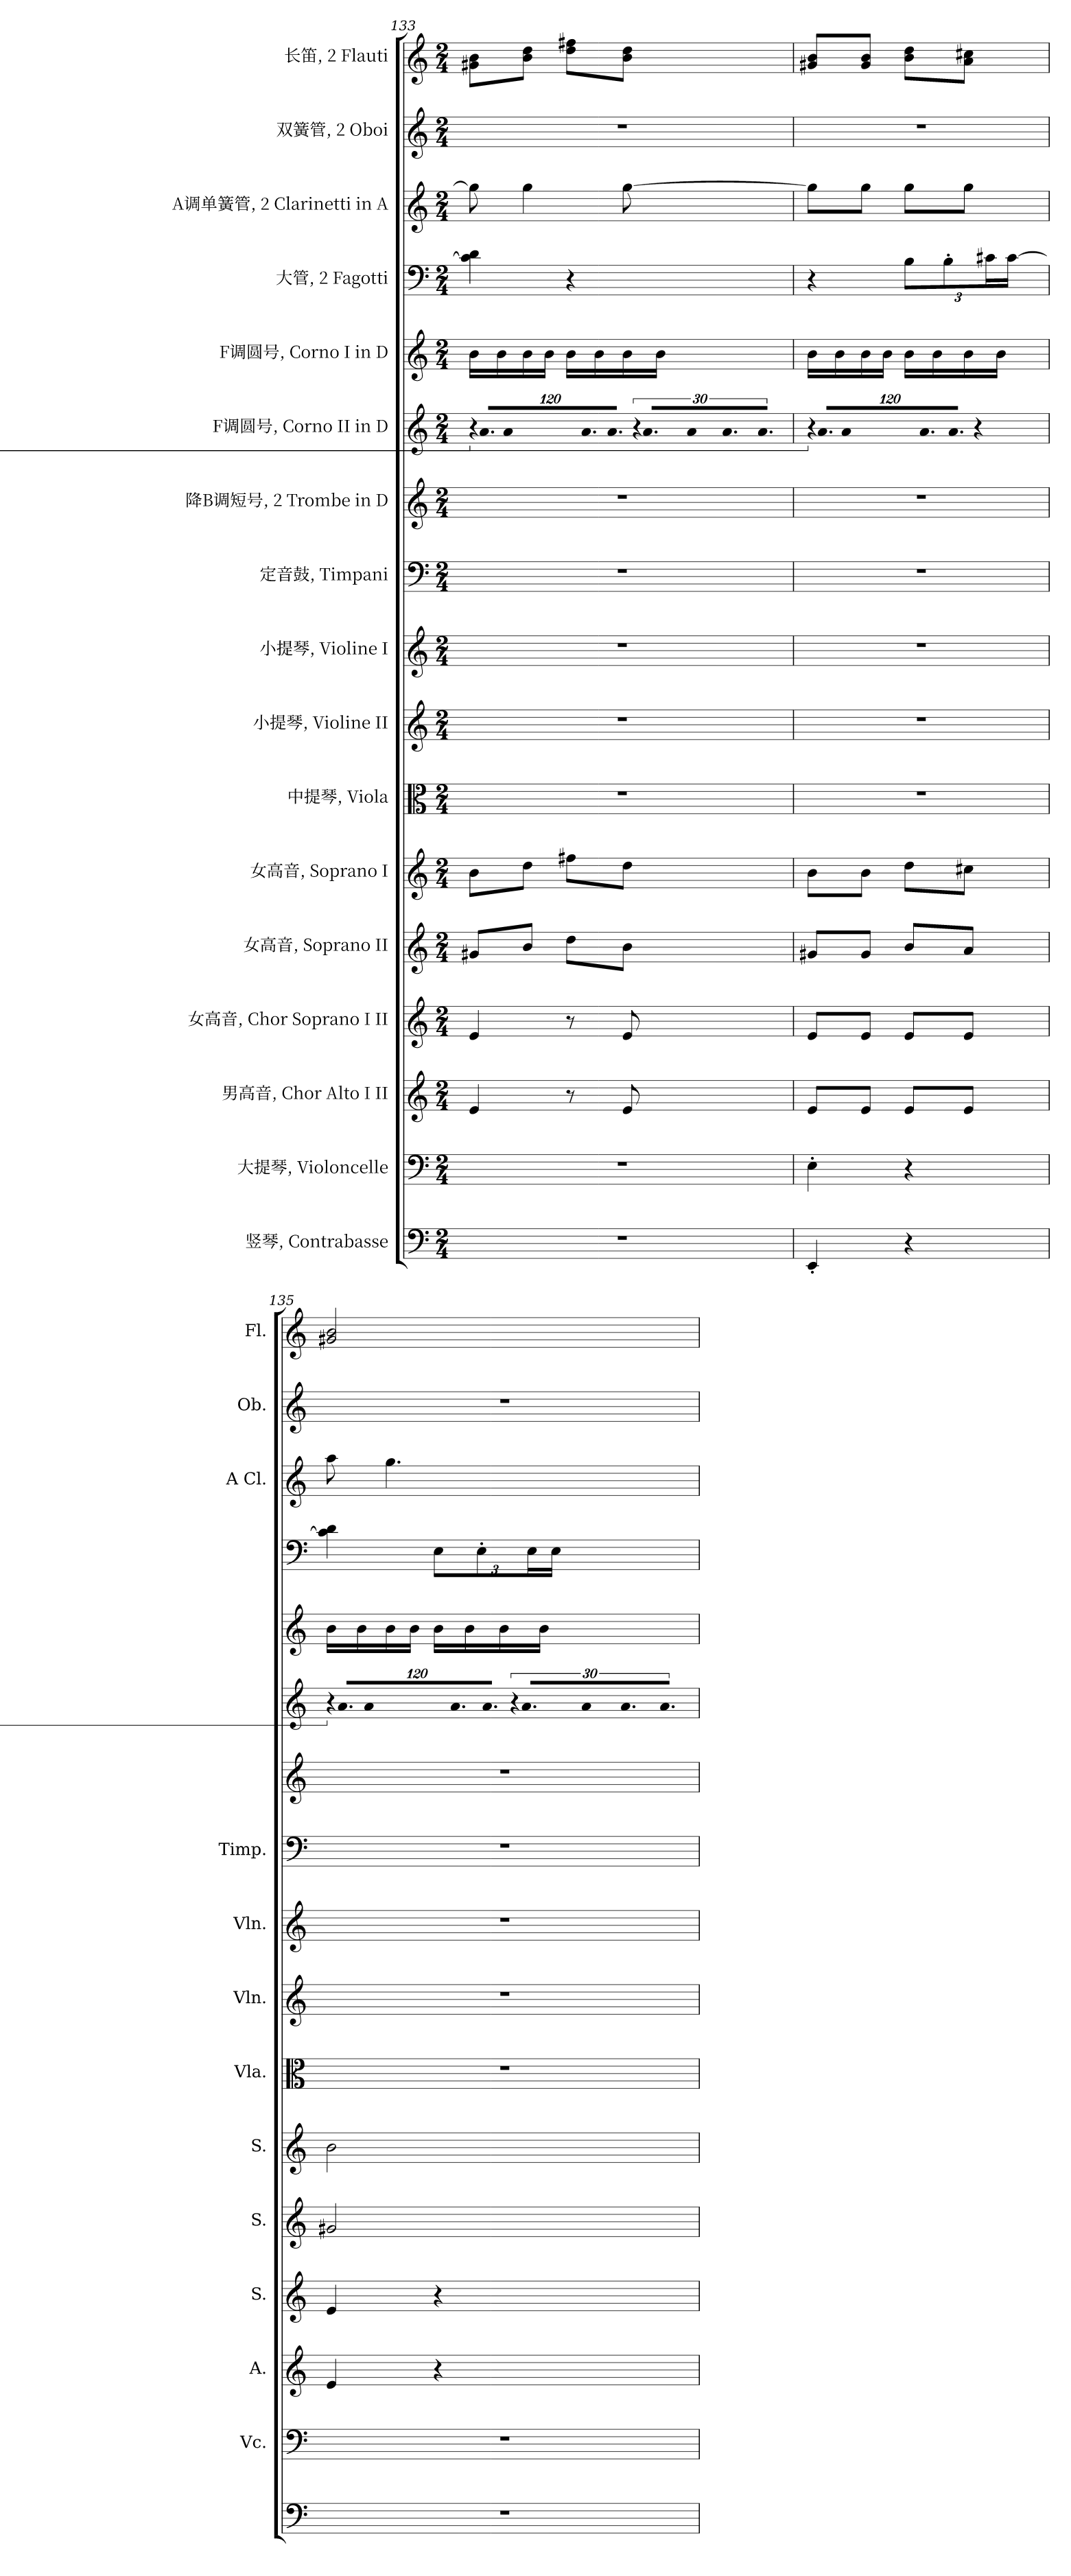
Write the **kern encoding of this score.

**kern	**kern	**kern	**kern	**kern	**kern	**kern	**kern	**kern	**kern	**kern	**kern	**kern	**kern	**kern	**kern	**kern
*part17	*part16	*part15	*part14	*part13	*part12	*part11	*part10	*part9	*part8	*part7	*part6	*part5	*part4	*part3	*part2	*part1
*staff17	*staff16	*staff15	*staff14	*staff13	*staff12	*staff11	*staff10	*staff9	*staff8	*staff7	*staff6	*staff5	*staff4	*staff3	*staff2	*staff1
*I"竖琴, Contrabasse	*I"大提琴, Violoncelle	*I"男高音, Chor Alto I II	*I"女高音, Chor Soprano I II	*I"女高音, Soprano II	*I"女高音, Soprano I	*I"中提琴, Viola	*I"小提琴, Violine II	*I"小提琴, Violine I	*I"定音鼓, Timpani	*I"降B调短号, 2 Trombe in D	*I"F调圆号, Corno II in D	*I"F调圆号, Corno I in D	*I"大管, 2 Fagotti	*I"A调单簧管, 2 Clarinetti in A	*I"双簧管, 2 Oboi	*I"长笛, 2 Flauti
*	*I'Vc.	*I'A.	*I'S.	*I'S.	*I'S.	*I'Vla.	*I'Vln.	*I'Vln.	*I'Timp.	*	*	*	*	*I'A Cl.	*I'Ob.	*I'Fl.
*clefF4	*clefF4	*clefG2	*clefG2	*clefG2	*clefG2	*clefC3	*clefG2	*clefG2	*clefF4	*clefG2	*clefG2	*clefG2	*clefF4	*clefG2	*clefG2	*clefG2
*	*	*	*	*	*	*	*	*	*	*ITrd1c2	*ITrd4c7	*ITrd4c7	*	*ITrd2c3	*	*
*k[]	*k[]	*k[]	*k[]	*k[]	*k[]	*k[]	*k[]	*k[]	*k[]	*k[b-e-]	*k[b-]	*k[b-]	*k[]	*k[f#c#g#]	*k[]	*k[]
*M2/4	*M2/4	*M2/4	*M2/4	*M2/4	*M2/4	*M2/4	*M2/4	*M2/4	*M2/4	*M2/4	*M2/4	*M2/4	*M2/4	*M2/4	*M2/4	*M2/4
*MM85	*MM85	*MM85	*MM85	*MM85	*MM85	*MM85	*MM85	*MM85	*MM85	*MM85	*MM85	*MM85	*MM85	*MM85	*MM85	*MM85
=133	=133	=133	=133	=133	=133	=133	=133	=133	=133	=133	=133	=133	=133	=133	=133	=133
!	!	!	!	!	!	!	!	!	!	!	!LO:N:vis=64	!	!	!	!	!
2r	2r	4e/	4e/	8g#X/L	8b\L	2r	2r	2r	2r	2r	960%17r	16e\LL	4c#\] 4d\	8ee\]	2r	8g#X\ 8b\L
!	!	!	!	!	!	!	!	!	!	!	!LO:N:vis=32.	!	!	!	!	!
.	.	.	.	.	.	.	.	.	.	.	1920%103d/KLL	.	.	.	.	.
.	.	.	.	.	.	.	.	.	.	.	.	16e\	.	.	.	.
!	!	!	!	!	!	!	!	!	!	!	!LO:N:vis=16	!	!	!	!	!
.	.	.	.	.	.	.	.	.	.	.	1920%137d/	.	.	.	.	.
.	.	.	.	8b/J	8dd\J	.	.	.	.	.	.	16e\	.	4ee\	.	8b\ 8dd\J
!	!	!	!	!	!	!	!	!	!	!	!LO:N:vis=32.	!	!	!	!	!
.	.	.	.	.	.	.	.	.	.	.	1920%103d/L	.	.	.	.	.
.	.	.	.	.	.	.	.	.	.	.	.	16e\JJ	.	.	.	.
!	!	!	!	!	!	!	!	!	!	!	!LO:N:vis=32.	!	!	!	!	!
.	.	.	.	.	.	.	.	.	.	.	1920%103d/JJJ	.	.	.	.	.
*	*	*	*	*	*	*	*	*	*	*	*	*	*	*	*	*MM90
!	!	!	!	!	!	!	!	!	!	!	!LO:N:vis=64	!	!	!	!	!
.	.	8r	8r	8dd\L	8ff#X\L	.	.	.	.	.	960%17r	16e\LL	4r	.	.	8dd\ 8ff#X\L
!	!	!	!	!	!	!	!	!	!	!	!LO:N:vis=32.	!	!	!	!	!
.	.	.	.	.	.	.	.	.	.	.	1920%103d/KLL	.	.	.	.	.
.	.	.	.	.	.	.	.	.	.	.	.	16e\	.	.	.	.
!	!	!	!	!	!	!	!	!	!	!	!LO:N:vis=16	!	!	!	!	!
.	.	.	.	.	.	.	.	.	.	.	1920%137d/	.	.	.	.	.
.	.	8e/	8e/	8b\J	8dd\J	.	.	.	.	.	.	16e\	.	[8ee\	.	8b\ 8dd\J
!	!	!	!	!	!	!	!	!	!	!	!LO:N:vis=32.	!	!	!	!	!
.	.	.	.	.	.	.	.	.	.	.	1920%103d/L	.	.	.	.	.
.	.	.	.	.	.	.	.	.	.	.	.	16e\JJ	.	.	.	.
!	!	!	!	!	!	!	!	!	!	!	!LO:N:vis=32.	!	!	!	!	!
.	.	.	.	.	.	.	.	.	.	.	1920%103d/JJJ	.	.	.	.	.
!!LO:PB:g=z
=134	=134	=134	=134	=134	=134	=134	=134	=134	=134	=134	=134	=134	=134	=134	=134	=134
*	*	*	*	*	*	*	*	*	*	*	*	*	*	*	*	*MM85
!	!	!	!	!	!	!	!	!	!	!	!LO:N:vis=64	!	!	!	!	!
4EE'/	4E'\	8e/L	8e/L	8g#X/L	8b\L	2r	2r	2r	2r	2r	960%17r	16e\LL	4r	8ee\L]	2r	8g#X/ 8b/L
!	!	!	!	!	!	!	!	!	!	!	!LO:N:vis=32.	!	!	!	!	!
.	.	.	.	.	.	.	.	.	.	.	1920%103d/KLL	.	.	.	.	.
.	.	.	.	.	.	.	.	.	.	.	.	16e\	.	.	.	.
!	!	!	!	!	!	!	!	!	!	!	!LO:N:vis=16	!	!	!	!	!
.	.	.	.	.	.	.	.	.	.	.	1920%137d/	.	.	.	.	.
.	.	8e/J	8e/J	8g#/J	8b\J	.	.	.	.	.	.	16e\	.	8ee\J	.	8g#/ 8b/J
!	!	!	!	!	!	!	!	!	!	!	!LO:N:vis=32.	!	!	!	!	!
.	.	.	.	.	.	.	.	.	.	.	1920%103d/L	.	.	.	.	.
.	.	.	.	.	.	.	.	.	.	.	.	16e\JJ	.	.	.	.
!	!	!	!	!	!	!	!	!	!	!	!LO:N:vis=32.	!	!	!	!	!
.	.	.	.	.	.	.	.	.	.	.	1920%103d/JJJ	.	.	.	.	.
*	*	*	*	*	*	*	*	*	*	*	*	*	*Xbrackettup	*	*	*
*	*	*	*	*	*	*	*	*	*	*	*	*	*	*	*	*MM90
4r	4r	8e/L	8e/L	8b/L	8dd\L	.	.	.	.	.	4r	16e\LL	12B\L	8ee\L	.	8b\ 8dd\L
.	.	.	.	.	.	.	.	.	.	.	.	16e\	.	.	.	.
.	.	.	.	.	.	.	.	.	.	.	.	.	12B'\	.	.	.
.	.	8e/J	8e/J	8a/J	8cc#X\J	.	.	.	.	.	.	16e\	.	8ee\J	.	8a\ 8cc#X\J
.	.	.	.	.	.	.	.	.	.	.	.	.	24c#X\L	.	.	.
.	.	.	.	.	.	.	.	.	.	.	.	16e\JJ	.	.	.	.
.	.	.	.	.	.	.	.	.	.	.	.	.	[24c#\JJ	.	.	.
=135	=135	=135	=135	=135	=135	=135	=135	=135	=135	=135	=135	=135	=135	=135	=135	=135
*	*	*	*	*	*	*	*	*	*	*	*	*	*	*	*	*MM85
!	!	!	!	!	!	!	!	!	!	!	!LO:N:vis=64	!	!	!	!	!
2r	2r	4e/	4e/	2g#X/	2b\	2r	2r	2r	2r	2r	960%17r	16e\LL	4c#\] 4d\	8ff#\	2r	2g#X/ 2b/
!	!	!	!	!	!	!	!	!	!	!	!LO:N:vis=32.	!	!	!	!	!
.	.	.	.	.	.	.	.	.	.	.	1920%103d/KLL	.	.	.	.	.
.	.	.	.	.	.	.	.	.	.	.	.	16e\	.	.	.	.
!	!	!	!	!	!	!	!	!	!	!	!LO:N:vis=16	!	!	!	!	!
.	.	.	.	.	.	.	.	.	.	.	1920%137d/	.	.	.	.	.
.	.	.	.	.	.	.	.	.	.	.	.	16e\	.	4.ee\	.	.
!	!	!	!	!	!	!	!	!	!	!	!LO:N:vis=32.	!	!	!	!	!
.	.	.	.	.	.	.	.	.	.	.	1920%103d/L	.	.	.	.	.
.	.	.	.	.	.	.	.	.	.	.	.	16e\JJ	.	.	.	.
!	!	!	!	!	!	!	!	!	!	!	!LO:N:vis=32.	!	!	!	!	!
.	.	.	.	.	.	.	.	.	.	.	1920%103d/JJJ	.	.	.	.	.
!	!	!	!	!	!	!	!	!	!	!	!LO:N:vis=64	!	!	!	!	!
.	.	4r	4r	.	.	.	.	.	.	.	960%17r	16e\LL	12E\L	.	.	.
!	!	!	!	!	!	!	!	!	!	!	!LO:N:vis=32.	!	!	!	!	!
.	.	.	.	.	.	.	.	.	.	.	1920%103d/KLL	.	.	.	.	.
.	.	.	.	.	.	.	.	.	.	.	.	16e\	.	.	.	.
!	!	!	!	!	!	!	!	!	!	!	!LO:N:vis=16	!	!	!	!	!
.	.	.	.	.	.	.	.	.	.	.	1920%137d/	.	.	.	.	.
.	.	.	.	.	.	.	.	.	.	.	.	.	12E'\	.	.	.
.	.	.	.	.	.	.	.	.	.	.	.	16e\	.	.	.	.
!	!	!	!	!	!	!	!	!	!	!	!LO:N:vis=32.	!	!	!	!	!
.	.	.	.	.	.	.	.	.	.	.	1920%103d/L	.	.	.	.	.
.	.	.	.	.	.	.	.	.	.	.	.	.	24E\L	.	.	.
.	.	.	.	.	.	.	.	.	.	.	.	16e\JJ	.	.	.	.
!	!	!	!	!	!	!	!	!	!	!	!LO:N:vis=32.	!	!	!	!	!
.	.	.	.	.	.	.	.	.	.	.	1920%103d/JJJ	.	.	.	.	.
.	.	.	.	.	.	.	.	.	.	.	.	.	24E\JJ	.	.	.
=	=	=	=	=	=	=	=	=	=	=	=	=	=	=	=	=
*-	*-	*-	*-	*-	*-	*-	*-	*-	*-	*-	*-	*-	*-	*-	*-	*-
